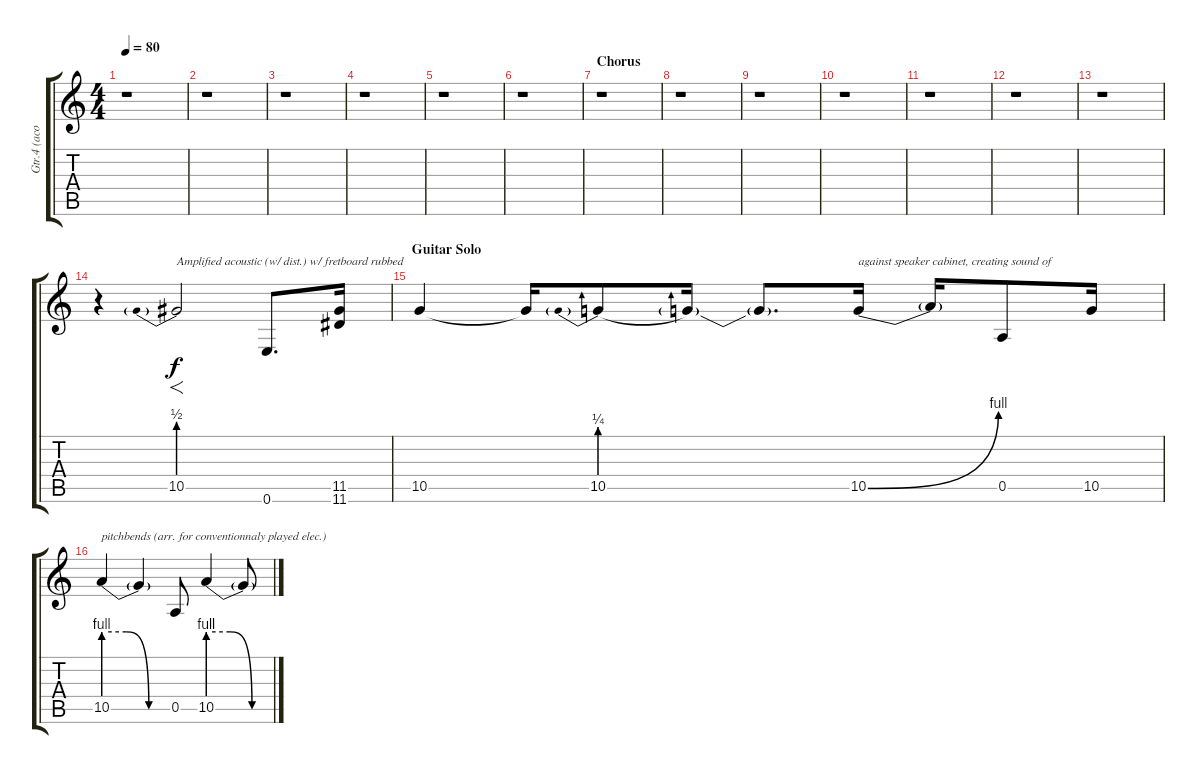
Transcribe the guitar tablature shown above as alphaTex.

\track ("Gtr.4 (acous. w/dist.)" "Gtr.4 (aco") {instrument distortionguitar}
\staff {score tabs}
\tuning (E4 B3 G3 D3 A2 E2) {hide}
\ts (4 4)
\tempo 80
\clef g2
\ks c
r.1{dy f} |
r.1 |
r.1 |
r.1 |
r.1 |
r.1 |
\section ("" "Chorus")
r.1 |
r.1 |
r.1 |
r.1 |
r.1 |
r.1 |
r.1 |
r.4 10.5{be (prebend 0 2 60 2)}.2{f txt "Amplified acoustic (w/ dist.) w/ fretboard rubbed "} 0.6.8{d} (11.5 11.6).16 |
\section ("" "Guitar Solo")
10.5.4 10.5{t}.16 10.5{be (prebend 0 1 60 1)}.8 10.5{t}.16 10.5{t}.8{d} 10.5{be (bend 0 0 60 4)}.16{txt "against speaker cabinet, creating sound of"} 10.5{t}.16 0.5.8 10.5.16 |
10.5{be (custom 0 4 20 4 40 0 60 0)}.4{txt "pitchbends (arr. for conventionnaly played elec.)"} 10.5{t}.4 0.5.8 10.5{be (custom 0 4 20 4 40 0 60 0)}.4 10.5{t}.8
